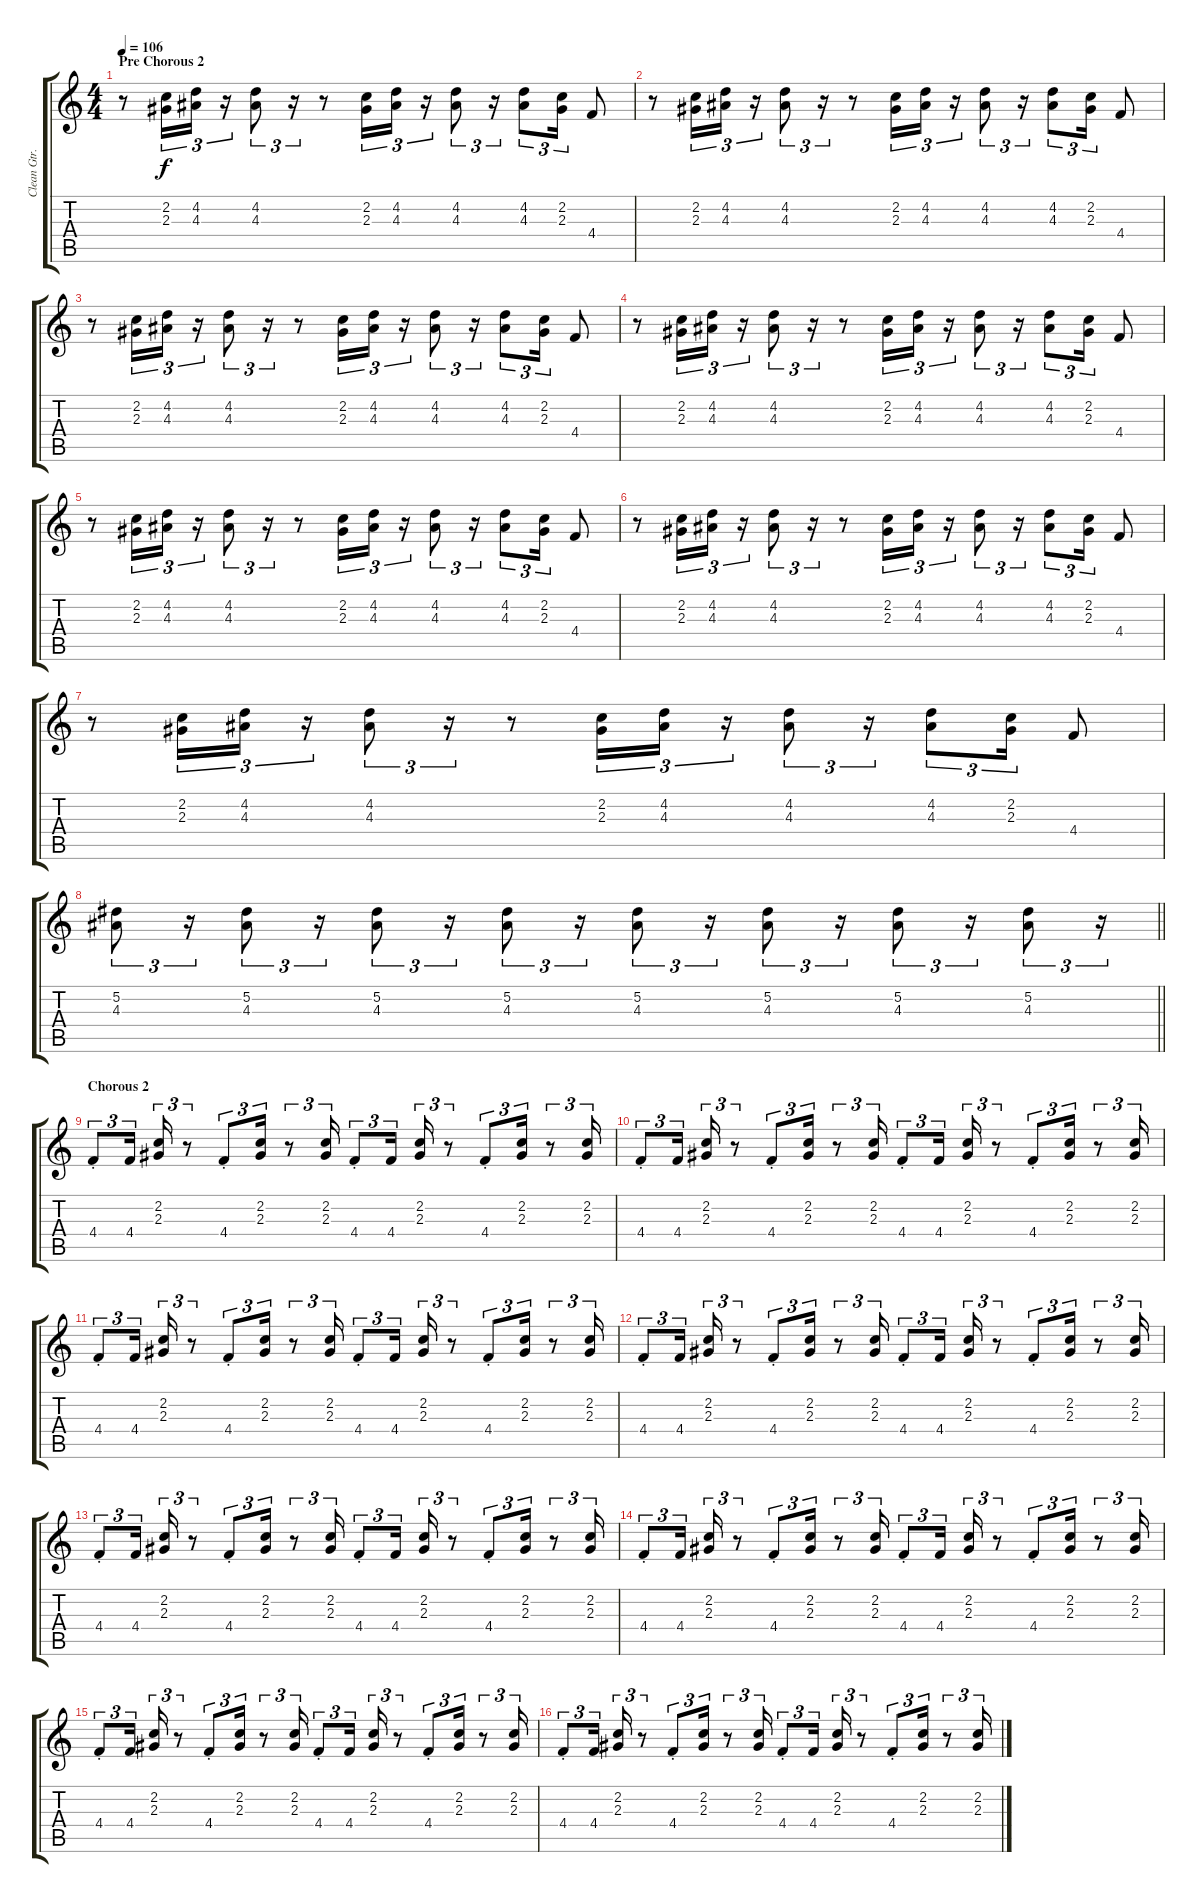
\track ("Clean Gtr." "Clean Gtr.") {instrument electricguitarclean}
\staff {score tabs}
\tuning (Eb4 Bb3 Gb3 Db3 Ab2 Eb2) {hide}
\ts (4 4)
\section ("" "Pre Chorous 2")
\tempo 106
\clef g2
\ks c
r.8{dy f} (2.2 2.3).16{tu (3 2)} (4.2 4.3).16{tu (3 2)} r.16{tu (3 2)} (4.2 4.3).8{tu (3 2)} r.16{tu (3 2)} r.8 (2.2 2.3).16{tu (3 2)} (4.2 4.3).16{tu (3 2)} r.16{tu (3 2)} (4.2 4.3).8{tu (3 2)} r.16{tu (3 2)} (4.2 4.3).8{tu (3 2)} (2.2 2.3).16{tu (3 2)} 4.4.8 |
r.8 (2.2 2.3).16{tu (3 2)} (4.2 4.3).16{tu (3 2)} r.16{tu (3 2)} (4.2 4.3).8{tu (3 2)} r.16{tu (3 2)} r.8 (2.2 2.3).16{tu (3 2)} (4.2 4.3).16{tu (3 2)} r.16{tu (3 2)} (4.2 4.3).8{tu (3 2)} r.16{tu (3 2)} (4.2 4.3).8{tu (3 2)} (2.2 2.3).16{tu (3 2)} 4.4.8 |
r.8 (2.2 2.3).16{tu (3 2)} (4.2 4.3).16{tu (3 2)} r.16{tu (3 2)} (4.2 4.3).8{tu (3 2)} r.16{tu (3 2)} r.8 (2.2 2.3).16{tu (3 2)} (4.2 4.3).16{tu (3 2)} r.16{tu (3 2)} (4.2 4.3).8{tu (3 2)} r.16{tu (3 2)} (4.2 4.3).8{tu (3 2)} (2.2 2.3).16{tu (3 2)} 4.4.8 |
r.8 (2.2 2.3).16{tu (3 2)} (4.2 4.3).16{tu (3 2)} r.16{tu (3 2)} (4.2 4.3).8{tu (3 2)} r.16{tu (3 2)} r.8 (2.2 2.3).16{tu (3 2)} (4.2 4.3).16{tu (3 2)} r.16{tu (3 2)} (4.2 4.3).8{tu (3 2)} r.16{tu (3 2)} (4.2 4.3).8{tu (3 2)} (2.2 2.3).16{tu (3 2)} 4.4.8 |
r.8 (2.2 2.3).16{tu (3 2)} (4.2 4.3).16{tu (3 2)} r.16{tu (3 2)} (4.2 4.3).8{tu (3 2)} r.16{tu (3 2)} r.8 (2.2 2.3).16{tu (3 2)} (4.2 4.3).16{tu (3 2)} r.16{tu (3 2)} (4.2 4.3).8{tu (3 2)} r.16{tu (3 2)} (4.2 4.3).8{tu (3 2)} (2.2 2.3).16{tu (3 2)} 4.4.8 |
r.8 (2.2 2.3).16{tu (3 2)} (4.2 4.3).16{tu (3 2)} r.16{tu (3 2)} (4.2 4.3).8{tu (3 2)} r.16{tu (3 2)} r.8 (2.2 2.3).16{tu (3 2)} (4.2 4.3).16{tu (3 2)} r.16{tu (3 2)} (4.2 4.3).8{tu (3 2)} r.16{tu (3 2)} (4.2 4.3).8{tu (3 2)} (2.2 2.3).16{tu (3 2)} 4.4.8 |
r.8 (2.2 2.3).16{tu (3 2)} (4.2 4.3).16{tu (3 2)} r.16{tu (3 2)} (4.2 4.3).8{tu (3 2)} r.16{tu (3 2)} r.8 (2.2 2.3).16{tu (3 2)} (4.2 4.3).16{tu (3 2)} r.16{tu (3 2)} (4.2 4.3).8{tu (3 2)} r.16{tu (3 2)} (4.2 4.3).8{tu (3 2)} (2.2 2.3).16{tu (3 2)} 4.4.8 |
\barLineRight lightlight
(5.2 4.3).8{tu (3 2)} r.16{tu (3 2)} (5.2 4.3).8{tu (3 2)} r.16{tu (3 2)} (5.2 4.3).8{tu (3 2)} r.16{tu (3 2)} (5.2 4.3).8{tu (3 2)} r.16{tu (3 2)} (5.2 4.3).8{tu (3 2)} r.16{tu (3 2)} (5.2 4.3).8{tu (3 2)} r.16{tu (3 2)} (5.2 4.3).8{tu (3 2)} r.16{tu (3 2)} (5.2 4.3).8{tu (3 2)} r.16{tu (3 2)} |
\section ("" "Chorous 2")
4.4{st}.8{tu (3 2)} 4.4.16{tu (3 2)} (2.2 2.3).16{tu (3 2)} r.8{tu (3 2)} 4.4{st}.8{tu (3 2)} (2.2 2.3).16{tu (3 2)} r.8{tu (3 2)} (2.2 2.3).16{tu (3 2)} 4.4{st}.8{tu (3 2)} 4.4.16{tu (3 2)} (2.2 2.3).16{tu (3 2)} r.8{tu (3 2)} 4.4{st}.8{tu (3 2)} (2.2 2.3).16{tu (3 2)} r.8{tu (3 2)} (2.2 2.3).16{tu (3 2)} |
4.4{st}.8{tu (3 2)} 4.4.16{tu (3 2)} (2.2 2.3).16{tu (3 2)} r.8{tu (3 2)} 4.4{st}.8{tu (3 2)} (2.2 2.3).16{tu (3 2)} r.8{tu (3 2)} (2.2 2.3).16{tu (3 2)} 4.4{st}.8{tu (3 2)} 4.4.16{tu (3 2)} (2.2 2.3).16{tu (3 2)} r.8{tu (3 2)} 4.4{st}.8{tu (3 2)} (2.2 2.3).16{tu (3 2)} r.8{tu (3 2)} (2.2 2.3).16{tu (3 2)} |
4.4{st}.8{tu (3 2)} 4.4.16{tu (3 2)} (2.2 2.3).16{tu (3 2)} r.8{tu (3 2)} 4.4{st}.8{tu (3 2)} (2.2 2.3).16{tu (3 2)} r.8{tu (3 2)} (2.2 2.3).16{tu (3 2)} 4.4{st}.8{tu (3 2)} 4.4.16{tu (3 2)} (2.2 2.3).16{tu (3 2)} r.8{tu (3 2)} 4.4{st}.8{tu (3 2)} (2.2 2.3).16{tu (3 2)} r.8{tu (3 2)} (2.2 2.3).16{tu (3 2)} |
4.4{st}.8{tu (3 2)} 4.4.16{tu (3 2)} (2.2 2.3).16{tu (3 2)} r.8{tu (3 2)} 4.4{st}.8{tu (3 2)} (2.2 2.3).16{tu (3 2)} r.8{tu (3 2)} (2.2 2.3).16{tu (3 2)} 4.4{st}.8{tu (3 2)} 4.4.16{tu (3 2)} (2.2 2.3).16{tu (3 2)} r.8{tu (3 2)} 4.4{st}.8{tu (3 2)} (2.2 2.3).16{tu (3 2)} r.8{tu (3 2)} (2.2 2.3).16{tu (3 2)} |
4.4{st}.8{tu (3 2)} 4.4.16{tu (3 2)} (2.2 2.3).16{tu (3 2)} r.8{tu (3 2)} 4.4{st}.8{tu (3 2)} (2.2 2.3).16{tu (3 2)} r.8{tu (3 2)} (2.2 2.3).16{tu (3 2)} 4.4{st}.8{tu (3 2)} 4.4.16{tu (3 2)} (2.2 2.3).16{tu (3 2)} r.8{tu (3 2)} 4.4{st}.8{tu (3 2)} (2.2 2.3).16{tu (3 2)} r.8{tu (3 2)} (2.2 2.3).16{tu (3 2)} |
4.4{st}.8{tu (3 2)} 4.4.16{tu (3 2)} (2.2 2.3).16{tu (3 2)} r.8{tu (3 2)} 4.4{st}.8{tu (3 2)} (2.2 2.3).16{tu (3 2)} r.8{tu (3 2)} (2.2 2.3).16{tu (3 2)} 4.4{st}.8{tu (3 2)} 4.4.16{tu (3 2)} (2.2 2.3).16{tu (3 2)} r.8{tu (3 2)} 4.4{st}.8{tu (3 2)} (2.2 2.3).16{tu (3 2)} r.8{tu (3 2)} (2.2 2.3).16{tu (3 2)} |
4.4{st}.8{tu (3 2)} 4.4.16{tu (3 2)} (2.2 2.3).16{tu (3 2)} r.8{tu (3 2)} 4.4{st}.8{tu (3 2)} (2.2 2.3).16{tu (3 2)} r.8{tu (3 2)} (2.2 2.3).16{tu (3 2)} 4.4{st}.8{tu (3 2)} 4.4.16{tu (3 2)} (2.2 2.3).16{tu (3 2)} r.8{tu (3 2)} 4.4{st}.8{tu (3 2)} (2.2 2.3).16{tu (3 2)} r.8{tu (3 2)} (2.2 2.3).16{tu (3 2)} |
4.4{st}.8{tu (3 2)} 4.4.16{tu (3 2)} (2.2 2.3).16{tu (3 2)} r.8{tu (3 2)} 4.4{st}.8{tu (3 2)} (2.2 2.3).16{tu (3 2)} r.8{tu (3 2)} (2.2 2.3).16{tu (3 2)} 4.4{st}.8{tu (3 2)} 4.4.16{tu (3 2)} (2.2 2.3).16{tu (3 2)} r.8{tu (3 2)} 4.4{st}.8{tu (3 2)} (2.2 2.3).16{tu (3 2)} r.8{tu (3 2)} (2.2 2.3).16{tu (3 2)}
